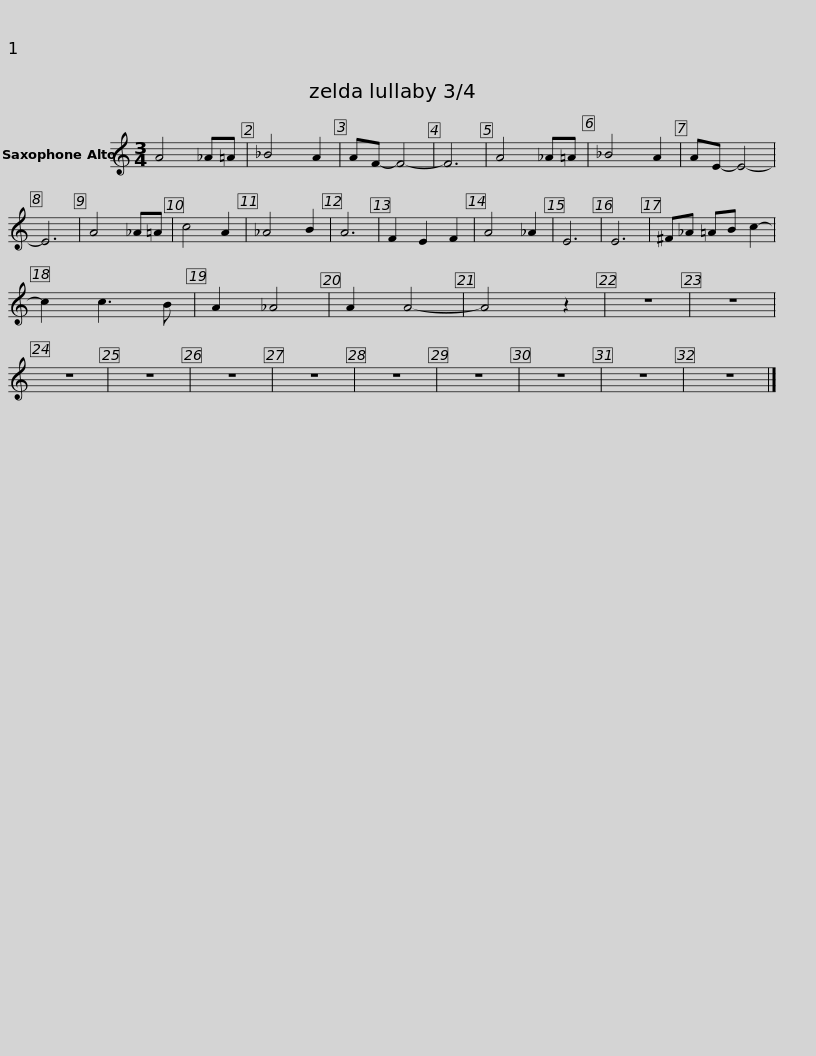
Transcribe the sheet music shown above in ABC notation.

X:1
L:1/8
M:3/4
I:linebreak $
K:none
V:1 treble transpose=-9
V:1
[K:C] A4 _A=A | _B4 A2 | AF- F4- | F6 | A4 _A=A | %5
 _B4 A2 | AE- E4- | E6 |$ A4 _A=A | c4 A2 | %10
 _A4 B2 | A6 | F2 E2 F2 | A4 _A2 | E6 | %15
 E6 |$ ^F_A =AB c2- | c2 c3 B | A2 _A4 | A2 A4- | %20
 A4 z2 | z6 | z6 | z6 | z6 |$ %25
 z6 | z6 | z6 | z6 | z6 | %30
 z6 | z6 |] %32
